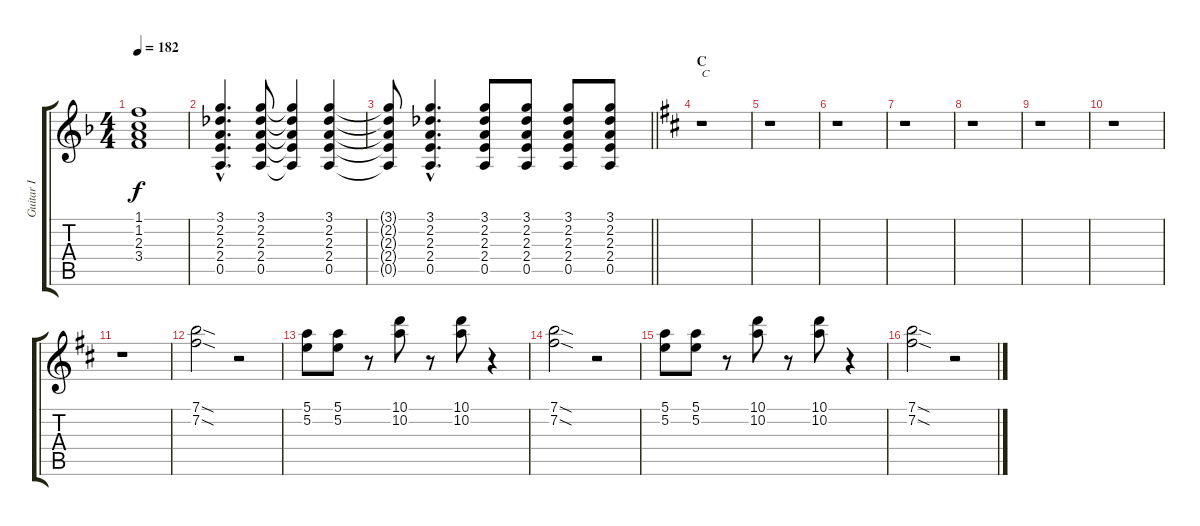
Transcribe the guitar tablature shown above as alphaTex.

\track ("Guitar I" "Guitar I") {instrument overdrivenguitar}
\staff {score tabs}
\tuning (E4 B3 G3 D3 A2 E2) {hide}
\ts (4 4)
\tempo 182
\clef g2
\ks f
(1.1 1.2 2.3 3.4).1{dy f} |
(3.1{hac} 2.2{hac} 2.3{hac} 2.4{hac} 0.5{hac}).4{d} (3.1 2.2 2.3 2.4 0.5).8 (3.1{t} 2.2{t} 2.3{t} 2.4{t} 0.5{t}).4 (3.1 2.2 2.3 2.4 0.5).4 |
\barLineRight lightlight
(3.1{t} 2.2{t} 2.3{t} 2.4{t} 0.5{t}).8 (3.1{hac} 2.2{hac} 2.3{hac} 2.4{hac} 0.5{hac}).4{d} (3.1 2.2 2.3 2.4 0.5).8 (3.1 2.2 2.3 2.4 0.5).8 (3.1 2.2 2.3 2.4 0.5).8 (3.1 2.2 2.3 2.4 0.5).8 |
\section ("" "C")
\ks d
r.1{txt "C" volume 14} |
r.1 |
r.1 |
r.1 |
r.1 |
r.1 |
r.1 |
r.1 |
(7.1{sod} 7.2{sod}).2 r.2 |
(5.1 5.2).8 (5.1 5.2).8 r.8 (10.1 10.2).8 r.8 (10.1 10.2).8 r.4 |
(7.1{sod} 7.2{sod}).2 r.2 |
(5.1 5.2).8 (5.1 5.2).8 r.8 (10.1 10.2).8 r.8 (10.1 10.2).8 r.4 |
(7.1{sod} 7.2{sod}).2 r.2
